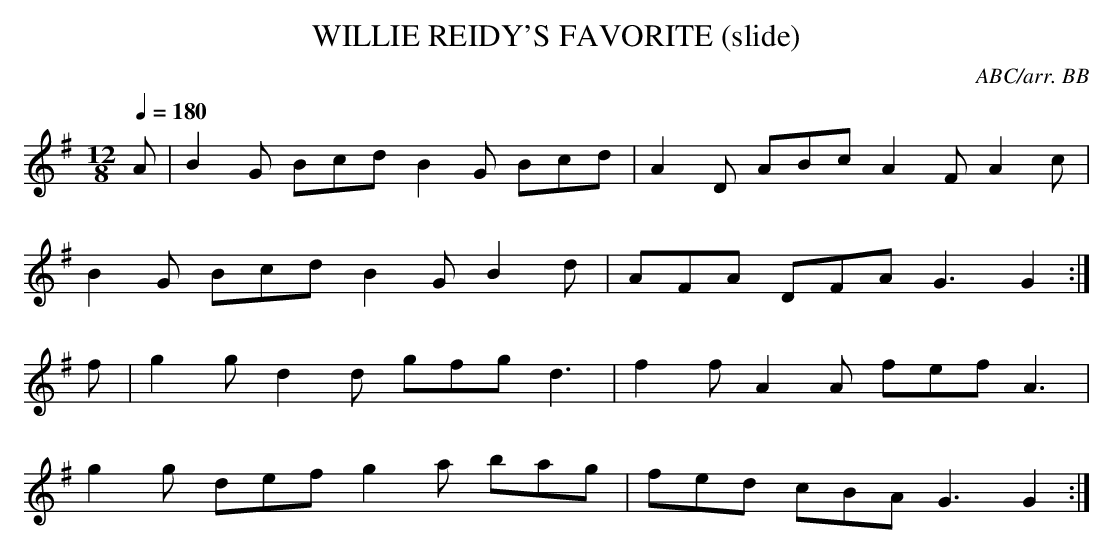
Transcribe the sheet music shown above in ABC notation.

X:1
T:WILLIE REIDY'S FAVORITE (slide)
C:ABC/arr. BB
Q:1/4=180
L:1/8
M:12/8
K:G
A|B2G Bcd B2G Bcd|A2D ABc A2F A2c|
B2G Bcd B2G B2d|AFA DFA G3 G2 :|
f|g2g d2d gfg d3|f2f A2A fef A3|
g2g def g2a bag|fed cBA G3 G2 :|
